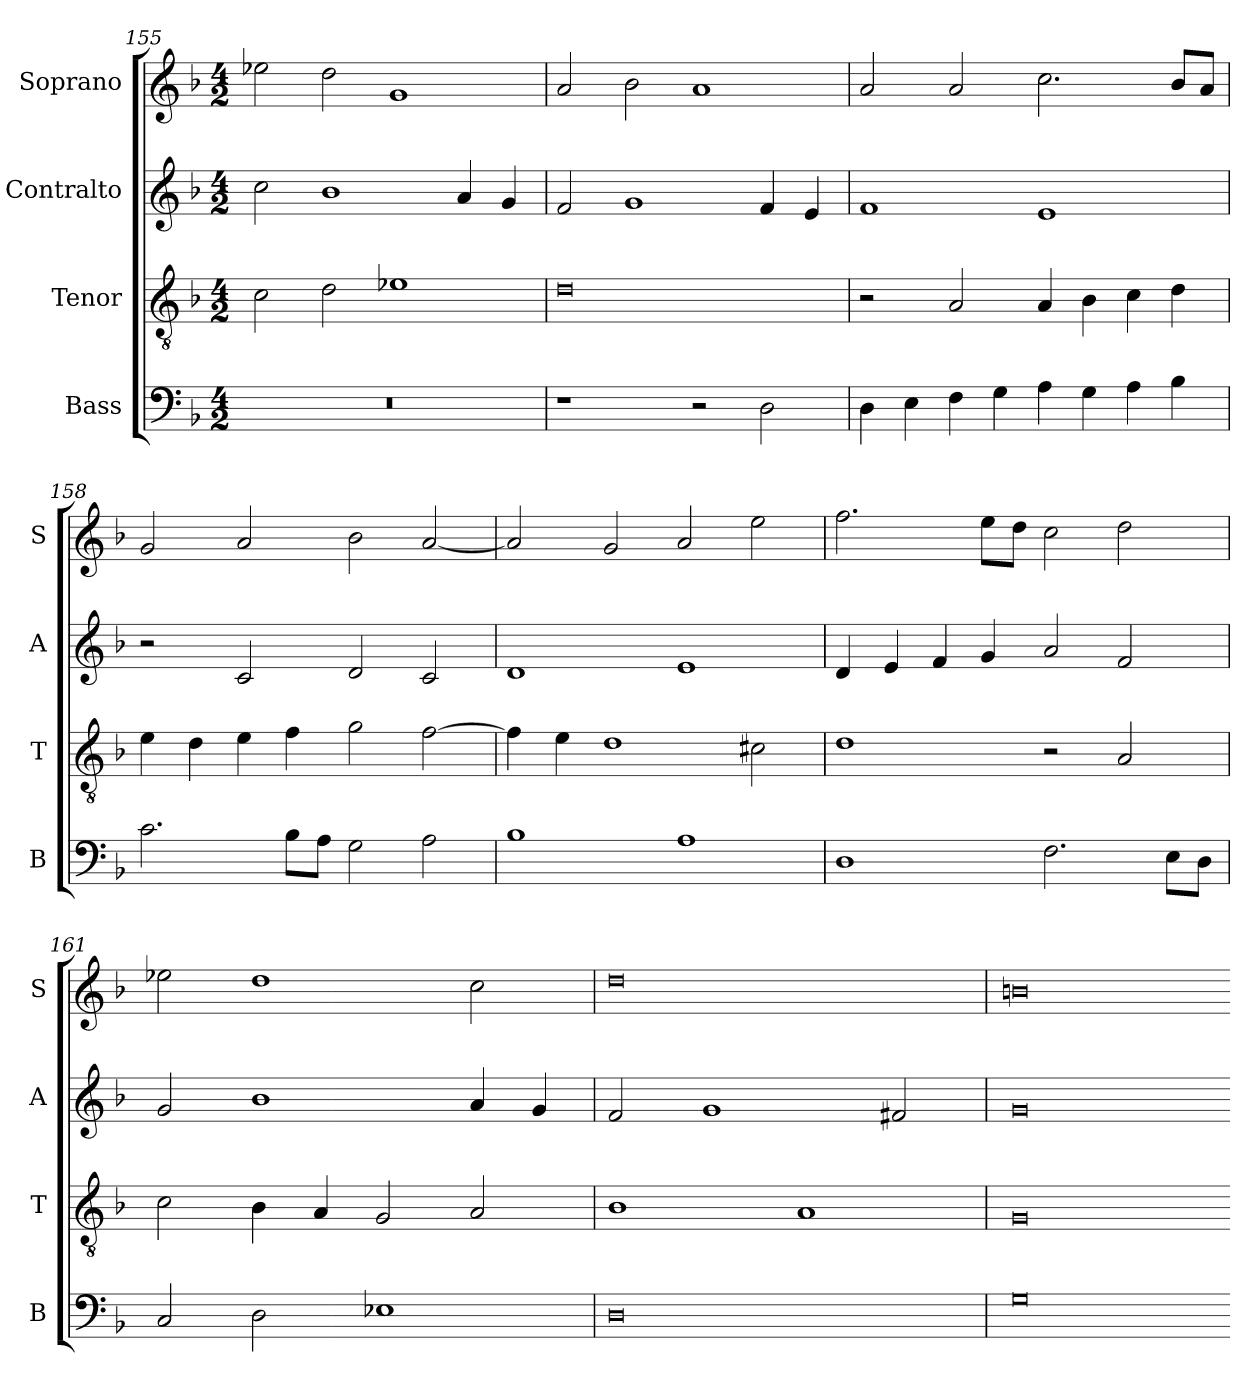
**kern	**kern	**kern	**kern
*part4	*part3	*part2	*part1
*staff4	*staff3	*staff2	*staff1
*I"Bass	*I"Tenor	*I"Contralto	*I"Soprano
*I'B	*I'T	*I'A	*I'S
*clefF4	*clefGv2	*clefG2	*clefG2
*k[b-]	*k[b-]	*k[b-]	*k[b-]
*G:dor	*G:dor	*G:dor	*G:dor
*M4/2	*M4/2	*M4/2	*M4/2
=155	=155	=155	=155
0r	2c	2cc	2ee-X
.	2d	1b-	2dd
.	1e-X	.	1g
.	.	4a	.
.	.	4g	.
=156	=156	=156	=156
1r	0d	2f	2a
.	.	1g	2b-
2r	.	.	1a
2D	.	4f	.
.	.	4e	.
=157	=157	=157	=157
4D	2r	1f	2a
4E	.	.	.
4F	2A	.	2a
4G	.	.	.
4A	4A	1e	2.cc
4G	4B-	.	.
4A	4c	.	.
4B-	4d	.	8b-/L
.	.	.	8a/J
=158	=158	=158	=158
2.c	4e	2r	2g
.	4d	.	.
.	4e	2c	2a
8B-\L	4f	.	.
8A\J	.	.	.
2G	2g	2d	2b-
2A	[2f	2c	[2a
=159	=159	=159	=159
1B-	4f]	1d	2a]
.	4e	.	.
.	1d	.	2g
1A	.	1e	2a
.	2c#X	.	2ee
=160	=160	=160	=160
1D	1d	4d	2.ff
.	.	4e	.
.	.	4f	.
.	.	4g	8ee\L
.	.	.	8dd\J
2.F	2r	2a	2cc
.	2A	2f	2dd
8E\L	.	.	.
8D\J	.	.	.
=161	=161	=161	=161
2C	2c	2g	2ee-X
2D	4B-	1b-	1dd
.	4A	.	.
1E-X	2G	.	.
.	2A	4a	2cc
.	.	4g	.
=162	=162	=162	=162
0D	1B-	2f	0dd
.	.	1g	.
.	1A	.	.
.	.	2f#X	.
=163	=163	=163	=163
0G	0G	0g	0bn
=-	=-	=-	=-
*-	*-	*-	*-
